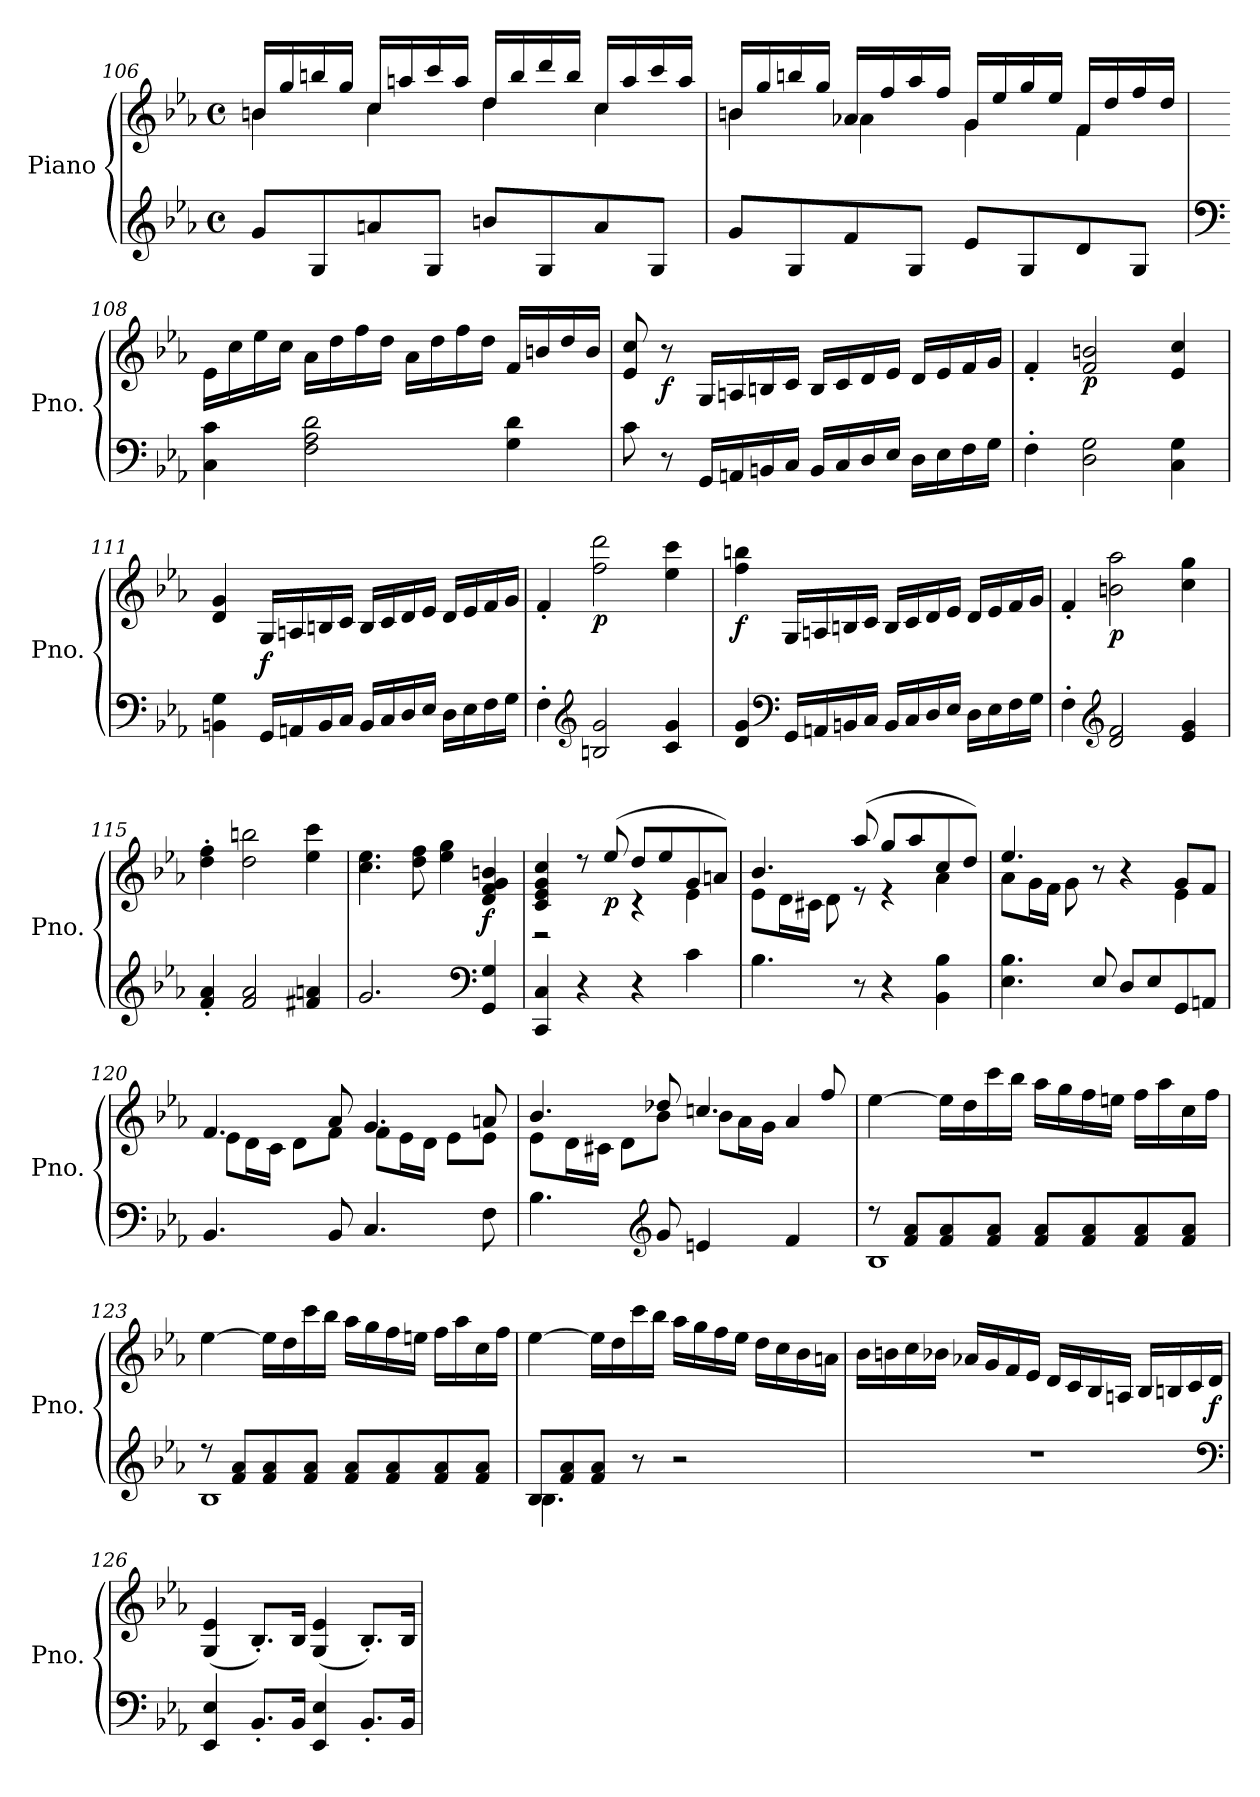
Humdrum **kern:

**kern	**kern	**dynam
*part1	*part1	*part1
*staff2	*staff1	*staff1/2
*I"Piano	*	*
*I'Pno.	*	*
*clefG2	*clefG2	*
*k[b-e-a-]	*k[b-e-a-]	*
*E-:	*E-:	*
*M4/4	*M4/4	*
*met(c)	*met(c)	*
=106	=106	=106
*	*^	*
8g/L	16bn/LL	4b\	.
.	16gg/	.	.
8G/	16bbn/	.	.
.	16gg/JJ	.	.
8an/	16cc/LL	4cc\	.
.	16aan/	.	.
8G/J	16ccc/	.	.
.	16aa/JJ	.	.
8bn/L	16dd/LL	4dd\	.
.	16bb/	.	.
8G/	16ddd/	.	.
.	16bb/JJ	.	.
8a/	16cc/LL	4cc\	.
.	16aa/	.	.
8G/J	16ccc/	.	.
.	16aa/JJ	.	.
!!LO:LB:g=z	!!
=107	=107	=107	=107
8g/L	16bn/LL	4b\	.
.	16gg/	.	.
8G/	16bbn/	.	.
.	16gg/JJ	.	.
8f/	16a-X/LL	4a-\	.
.	16ff/	.	.
8G/J	16aa-/	.	.
.	16ff/JJ	.	.
8e-/L	16g/LL	4g\	.
.	16ee-/	.	.
8G/	16gg/	.	.
.	16ee-/JJ	.	.
8d/	16f/LL	4f\	.
.	16dd/	.	.
8G/J	16ff/	.	.
.	16dd/JJ	.	.
*	*v	*v	*
=108	=108	=108
*clefF4	*	*
4C\ 4c\	16e-\LL	.
.	16cc\	.
.	16ee-\	.
.	16cc\JJ	.
2F\ 2A-\ 2d\	16a-\LL	.
.	16dd\	.
.	16ff\	.
.	16dd\JJ	.
.	16a-\LL	.
.	16dd\	.
.	16ff\	.
.	16dd\JJ	.
4G\ 4d\	16f/LL	.
.	16bn/	.
.	16dd/	.
.	16b/JJ	.
!!LO:LB:g=z
=109	=109	=109
8c\	8e-/ 8cc/	.
!	!	!LO:DY:b
8r	8r	f
16GG/LL	16G/LL	.
16AAn/	16An/	.
16BBn/	16Bn/	.
16C/JJ	16c/JJ	.
16BB/LL	16B/LL	.
16C/	16c/	.
16D/	16d/	.
16E-/JJ	16e-/JJ	.
16D\LL	16d/LL	.
16E-\	16e-/	.
16F\	16f/	.
16G\JJ	16g/JJ	.
!!LO:LB:g=z
=110	=110	=110
4F'\	4f'/	.
!	!	!LO:DY:b
2D\ 2G\	2f/ 2bn/	p
4C\ 4G\	4e-/ 4cc/	.
=111	=111	=111
4BBn\ 4G\	4d/ 4g/	.
!	!	!LO:DY:b
16GG/LL	16G/LL	f
16AAn/	16An/	.
16BB/	16Bn/	.
16C/JJ	16c/JJ	.
16BB/LL	16B/LL	.
16C/	16c/	.
16D/	16d/	.
16E-/JJ	16e-/JJ	.
16D\LL	16d/LL	.
16E-\	16e-/	.
16F\	16f/	.
16G\JJ	16g/JJ	.
=112	=112	=112
4F'\	4f'/	.
*clefG2	*	*
!	!	!LO:DY:b
2Bn/ 2g/	2ff\ 2ddd\	p
4c/ 4g/	4ee-\ 4ccc\	.
=113	=113	=113
!	!	!LO:DY:b
4d/ 4g/	4ff\ 4bbn\	f
*clefF4	*	*
16GG/LL	16G/LL	.
16AAn/	16An/	.
16BBn/	16Bn/	.
16C/JJ	16c/JJ	.
16BB/LL	16B/LL	.
16C/	16c/	.
16D/	16d/	.
16E-/JJ	16e-/JJ	.
16D\LL	16d/LL	.
16E-\	16e-/	.
16F\	16f/	.
16G\JJ	16g/JJ	.
!!LO:LB:g=z
=114	=114	=114
4F'\	4f'/	.
*clefG2	*	*
!	!	!LO:DY:b
2d/ 2f/	2bn\ 2aa-\	p
4e-/ 4g/	4cc\ 4gg\	.
=115	=115	=115
4f/' 4a-/'	4dd\' 4ff\'	.
2f/ 2a-/	2dd\ 2bbn\	.
4f#X/ 4an/	4ee-\ 4ccc\	.
=116	=116	=116
2.g/	4.cc\ 4.ee-\	.
.	8dd\ 8ff\	.
.	4ee-\ 4gg\	.
*clefF4	*	*
!	!	!LO:DY:b
4GG/ 4G/	4d/ 4f/ 4g/ 4bn/	f
=117	=117	=117
*	*^	*
4CC/ 4C/	4c/ 4e-/ 4g/ 4cc/	2r	.
4r	8r	.	.
!	!	!	!LO:DY:b
.	(8ee-/	.	p
4r	8dd/L	4r	.
.	8ee-/	.	.
4c\	8g/	4e-\	.
.	8an/J)	.	.
=118	=118	=118	=118
4.B-\	4.b-/	8e-\L	.
.	.	16d\L	.
.	.	16c#X\JJ	.
.	.	8d\	.
8r	(8aa-/	8r	.
4r	8gg/L	4r	.
.	8aa-/	.	.
4BB-\ 4B-\	8cc/	4a-\	.
.	8dd/J)	.	.
!!LO:LB:g=z	!!
=119	=119	=119	=119
4.E-\ 4.B-\	4.ee-/	8a-\L	.
.	.	16g\L	.
.	.	16f\JJ	.
.	.	8g\	.
8E-/	8r	8ryy	.
8D/L	4r	4ryy	.
8E-/	.	.	.
8GG/	8g/L	4e-\	.
8AAn/J	8f/J	.	.
=120	=120	=120	=120
4.BB-/	4.f/	8e-\L	.
.	.	16d\L	.
.	.	16c\JJ	.
.	.	8d\L	.
8BB-/	8a-/	8f\J	.
4.C/	4.g/	8f\L	.
.	.	16e-\L	.
.	.	16d\JJ	.
.	.	8e-\L	.
8F\	8an/	8e-\J	.
=121	=121	=121	=121
4.B-\	4.b-/	8e-\L	.
.	.	16d\L	.
.	.	16c#X\JJ	.
.	.	8d\L	.
*clefG2	*	*	*
8g/	8dd-X/	8b-\J	.
4en/	4.ccn/	8b-\L	.
.	.	16a-\L	.
.	.	16g\JJ	.
4f/	.	4a-/	.
.	8ff/	.	.
*	*v	*v	*
!!LO:PB:g=z
=122	=122	=122
*^	*	*
8r	1B-	[4ee-\	.
8f/ 8a-/L	.	.	.
8f/ 8a-/	.	16ee-\LL]	.
.	.	16dd\	.
8f/ 8a-/J	.	16ccc\	.
.	.	16bb-\JJ	.
8f/ 8a-/L	.	16aa-\LL	.
.	.	16gg\	.
8f/ 8a-/	.	16ff\	.
.	.	16een\JJ	.
8f/ 8a-/	.	16ff\LL	.
.	.	16aa-\	.
8f/ 8a-/J	.	16cc\	.
.	.	16ff\JJ	.
=123	=123	=123	=123
8r	1B-	[4ee-\	.
8f/ 8a-/L	.	.	.
8f/ 8a-/	.	16ee-\LL]	.
.	.	16dd\	.
8f/ 8a-/J	.	16ccc\	.
.	.	16bb-\JJ	.
8f/ 8a-/L	.	16aa-\LL	.
.	.	16gg\	.
8f/ 8a-/	.	16ff\	.
.	.	16een\JJ	.
8f/ 8a-/	.	16ff\LL	.
.	.	16aa-\	.
8f/ 8a-/J	.	16cc\	.
.	.	16ff\JJ	.
=124	=124	=124	=124
8B-/L	4.B-\	[4ee-\	.
8f/ 8a-/	.	.	.
8f/ 8a-/J	.	16ee-\LL]	.
.	.	16dd\	.
8r	8ryy	16ccc\	.
.	.	16bb-\JJ	.
2r	2ryy	16aa-\LL	.
.	.	16gg\	.
.	.	16ff\	.
.	.	16ee-\JJ	.
.	.	16dd\LL	.
.	.	16cc\	.
.	.	16b-\	.
.	.	16an\JJ	.
*v	*v	*	*
!!LO:LB:g=z
=125	=125	=125
1r	16b-\LL	.
.	16bn\	.
.	16cc\	.
.	16b-X\JJ	.
.	16a-X/LL	.
.	16g/	.
.	16f/	.
.	16e-/JJ	.
.	16d/LL	.
.	16c/	.
.	16B-/	.
.	16An/JJ	.
.	16B-/LL	.
.	16Bn/	.
.	16c/	.
*clefF4	*	*
!	!	!LO:DY:b
.	16d/JJ	f
=126	=126	=126
4EE-/ 4E-/	(4G/ 4e-/	.
8.BB-'/L	8.B-'/L)	.
16BB-/Jk	16B-/Jk	.
4EE-/ 4E-/	(4G/ 4e-/	.
8.BB-'/L	8.B-'/L)	.
16BB-/Jk	16B-/Jk	.
=	=	=
*-	*-	*-
